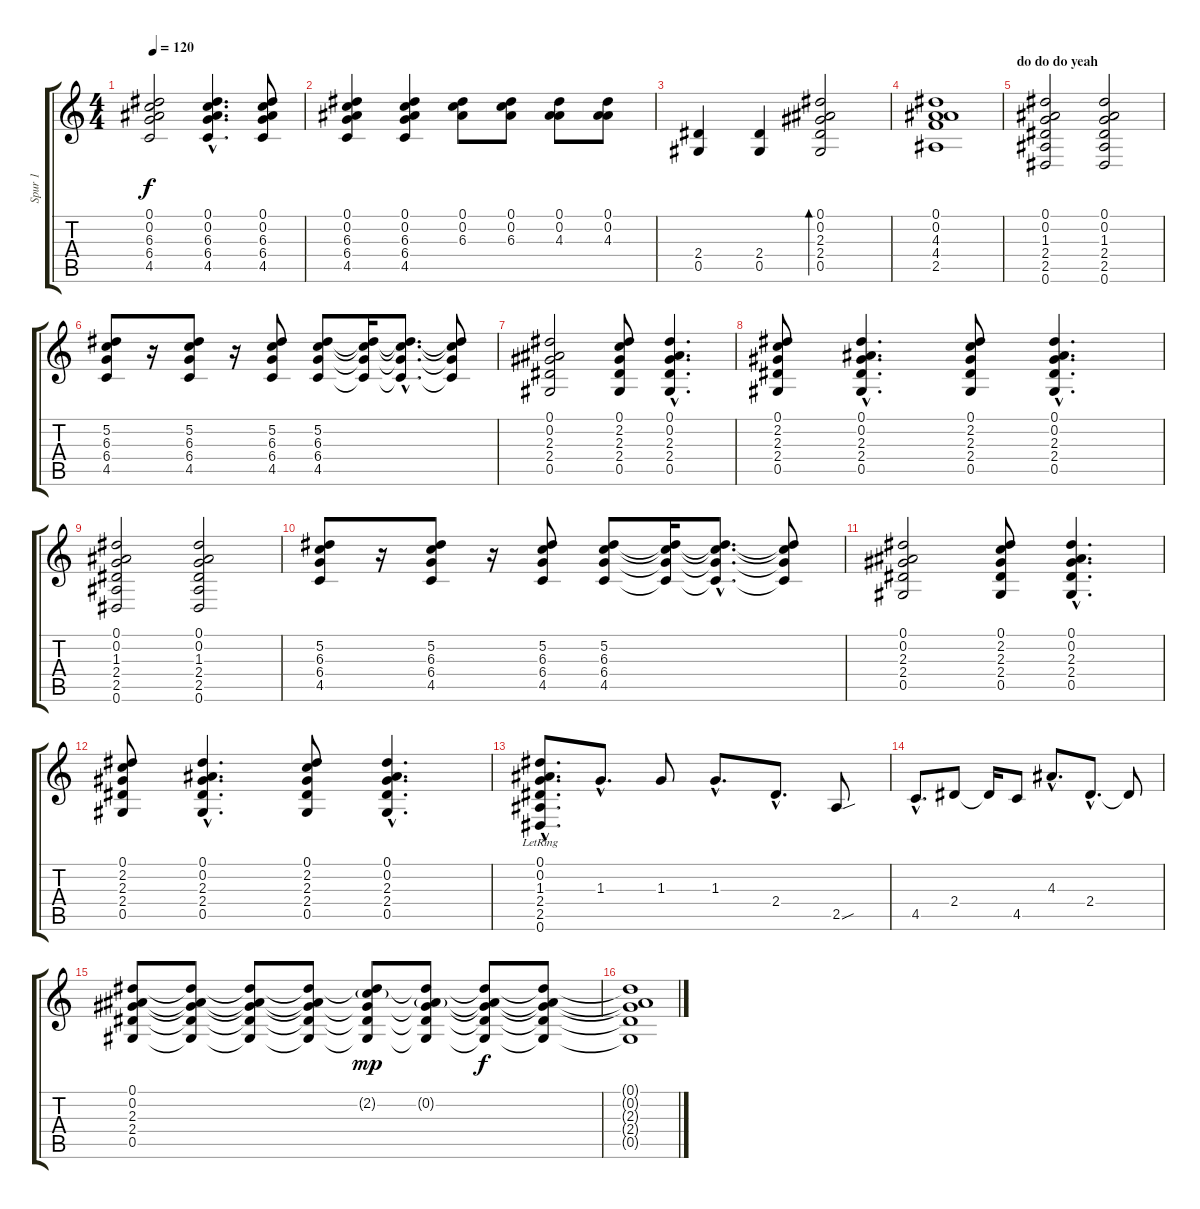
\track ("Spur 1" "Spur 1") {instrument acousticguitarsteel}
\staff {score tabs}
\tuning (Eb4 Bb3 Gb3 Db3 Ab2 Eb2) {hide}
\ts (4 4)
\tempo 120
\clef g2
\ks c
(0.1 0.2 6.3 6.4 4.5).2{dy f} (0.1{hac} 0.2{hac} 6.3{hac} 6.4{hac} 4.5{hac}).4{d} (0.1 0.2 6.3 6.4 4.5).8 |
(0.1 0.2 6.3 6.4 4.5).4 (0.1 0.2 6.3 6.4 4.5).4 (0.1 0.2 6.3).8 (0.1 0.2 6.3).8 (0.1 0.2 4.3).8 (0.1 0.2 4.3).8 |
(2.4 0.5).4 (2.4 0.5).4 (0.1 0.2 2.3 2.4 0.5).2{bd 240} |
(0.1 0.2 4.3 4.4 2.5).1 |
\section ("" "do do do yeah")
(0.1 0.2 1.3 2.4 2.5 0.6).2 (0.1 0.2 1.3 2.4 2.5 0.6).2 |
(5.2 6.3 6.4 4.5).8 r.16 (5.2 6.3 6.4 4.5).8 r.16 (5.2 6.3 6.4 4.5).8 (5.2 6.3 6.4 4.5).8 (5.2{t} 6.3{t} 6.4{t} 4.5{t}).16 (5.2{hac t} 6.3{hac t} 6.4{hac t} 4.5{hac t}).8{d} (5.2{t} 6.3{t} 6.4{t} 4.5{t}).8 |
(0.1 0.2 2.3 2.4 0.5).2 (0.1 2.2 2.3 2.4 0.5).8 (0.1{hac} 0.2{hac} 2.3{hac} 2.4{hac} 0.5{hac}).4{d} |
(0.1 2.2 2.3 2.4 0.5).8 (0.1{hac} 0.2{hac} 2.3{hac} 2.4{hac} 0.5{hac}).4{d} (0.1 2.2 2.3 2.4 0.5).8 (0.1{hac} 0.2{hac} 2.3{hac} 2.4{hac} 0.5{hac}).4{d} |
(0.1 0.2 1.3 2.4 2.5 0.6).2 (0.1 0.2 1.3 2.4 2.5 0.6).2 |
(5.2 6.3 6.4 4.5).8 r.16 (5.2 6.3 6.4 4.5).8 r.16 (5.2 6.3 6.4 4.5).8 (5.2 6.3 6.4 4.5).8 (5.2{t} 6.3{t} 6.4{t} 4.5{t}).16 (5.2{hac t} 6.3{hac t} 6.4{hac t} 4.5{hac t}).8{d} (5.2{t} 6.3{t} 6.4{t} 4.5{t}).8 |
(0.1 0.2 2.3 2.4 0.5).2 (0.1 2.2 2.3 2.4 0.5).8 (0.1{hac} 0.2{hac} 2.3{hac} 2.4{hac} 0.5{hac}).4{d} |
(0.1 2.2 2.3 2.4 0.5).8 (0.1{hac} 0.2{hac} 2.3{hac} 2.4{hac} 0.5{hac}).4{d} (0.1 2.2 2.3 2.4 0.5).8 (0.1{hac} 0.2{hac} 2.3{hac} 2.4{hac} 0.5{hac}).4{d} |
\section ("" "")
(0.1{hac lr} 0.2{hac lr} 1.3{hac lr} 2.4{hac lr} 2.5{hac lr} 0.6{hac lr}).8{d} 1.3{hac}.8{d} 1.3.8 1.3{hac}.8{d} 2.4{hac}.8{d} 2.5{sou}.8 |
4.5{hac}.8{d} 2.4.8 2.4{t}.16 4.5.8 4.3{hac}.8{d} 2.4{hac}.8{d} 2.4{t}.8 |
(0.1 0.2 2.3 2.4 0.5).8 (0.1{t} 0.2{t} 2.3{t} 2.4{t} 0.5{t}).8 (0.1{t} 0.2{t} 2.3{t} 2.4{t} 0.5{t}).8 (0.1{t} 0.2{t} 2.3{t} 2.4{t} 0.5{t}).8 (0.1{t} 2.2{g} 2.3{t} 2.4{t} 0.5{t}).8{dy mp} (0.1{t} 0.2{g} 2.3{t} 2.4{t} 0.5{t}).8 (0.1{t} 0.2{t} 2.3{t} 2.4{t} 0.5{t}).8{dy f} (0.1{t} 0.2{t} 2.3{t} 2.4{t} 0.5{t}).8 |
(0.1{t} 0.2{t} 2.3{t} 2.4{t} 0.5{t}).1
